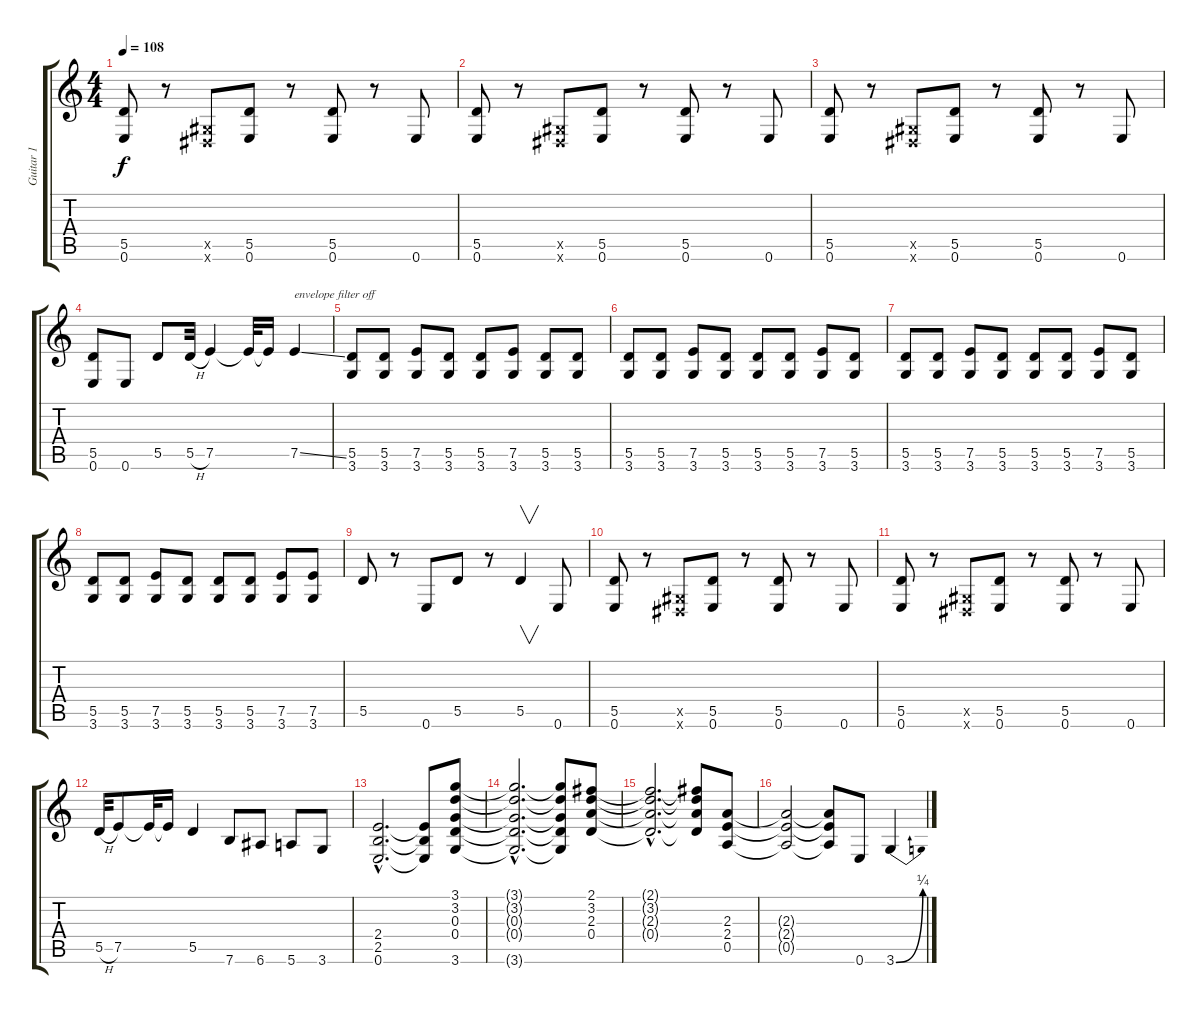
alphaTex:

\track ("Guitar 1" "Guitar 1") {instrument overdrivenguitar}
\staff {score tabs}
\tuning (E4 B3 G3 D3 A2 E2) {hide}
\ts (4 4)
\tempo 108
\clef g2
\ks c
(5.5 0.6).8{dy f} r.8 (-1.5{x} -1.6{x}).8 (5.5 0.6).8 r.8 (5.5 0.6).8 r.8 0.6.8 |
(5.5 0.6).8 r.8 (-1.5{x} -1.6{x}).8 (5.5 0.6).8 r.8 (5.5 0.6).8 r.8 0.6.8 |
(5.5 0.6).8 r.8 (-1.5{x} -1.6{x}).8 (5.5 0.6).8 r.8 (5.5 0.6).8 r.8 0.6.8 |
(5.5 0.6).8 0.6.8 5.5.8 5.5{h}.32 7.5.4 7.5{t}.32 7.5{t}.16 7.5{ss}.4{txt "envelope filter off"} |
(5.5 3.6).8 (5.5 3.6).8 (7.5 3.6).8 (5.5 3.6).8 (5.5 3.6).8 (7.5 3.6).8 (5.5 3.6).8 (5.5 3.6).8 |
(5.5 3.6).8 (5.5 3.6).8 (7.5 3.6).8 (5.5 3.6).8 (5.5 3.6).8 (5.5 3.6).8 (7.5 3.6).8 (5.5 3.6).8 |
(5.5 3.6).8 (5.5 3.6).8 (7.5 3.6).8 (5.5 3.6).8 (5.5 3.6).8 (5.5 3.6).8 (7.5 3.6).8 (5.5 3.6).8 |
(5.5 3.6).8 (5.5 3.6).8 (7.5 3.6).8 (5.5 3.6).8 (5.5 3.6).8 (5.5 3.6).8 (7.5 3.6).8 (7.5 3.6).8 |
5.5.8 r.8 0.6.8 5.5.8 r.8 5.5.4{v} 0.6.8 |
(5.5 0.6).8 r.8 (-1.5{x} -1.6{x}).8 (5.5 0.6).8 r.8 (5.5 0.6).8 r.8 0.6.8 |
(5.5 0.6).8 r.8 (-1.5{x} -1.6{x}).8 (5.5 0.6).8 r.8 (5.5 0.6).8 r.8 0.6.8 |
5.5{h}.32 7.5.8 7.5{t}.32 7.5{t}.16 5.5.4 7.6.8 6.6.8 5.6.8 3.6.8 |
(2.4{hac} 2.5{hac} 0.6{hac}).2{d} (2.4{t} 2.5{t} 0.6{t}).8 (3.1 3.2 0.3 0.4 3.6).8 |
(3.1{hac t} 3.2{hac t} 0.3{hac t} 0.4{hac t} 3.6{hac t}).2{d} (3.1{t} 3.2{t} 0.3{t} 0.4{t} 3.6{t}).8 (2.1 3.2 2.3 0.4).8 |
(2.1{hac t} 3.2{hac t} 2.3{hac t} 0.4{hac t}).2{d} (2.1{t} 3.2{t} 2.3{t} 0.4{t}).8 (2.3 2.4 0.5).8 |
(2.3{t} 2.4{t} 0.5{t}).2 (2.3{t} 2.4{t} 0.5{t}).8 0.6.8 3.6{be (bend 0 0 60 1)}.4
